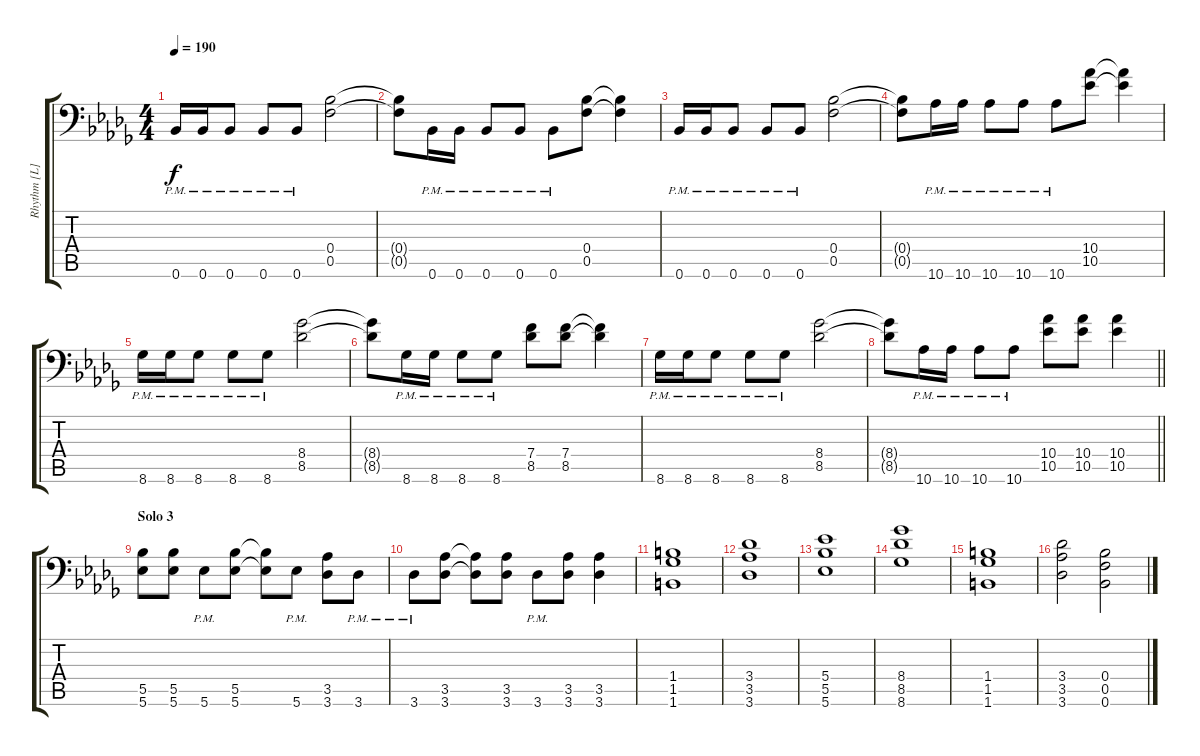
\track ("Rhythm [L]" "Rhythm [L]") {instrument distortionguitar}
\staff {score tabs}
\tuning (C4 G3 Eb3 Bb2 F2 Bb1) {hide}
\ts (4 4)
\tempo 190
\clef f4
\ks db
0.6{pm}.16{dy f} 0.6{pm}.16 0.6{pm}.8 0.6{pm}.8 0.6{pm}.8 (0.4 0.5).2 |
(0.4{t} 0.5{t}).8 0.6{pm}.16 0.6{pm}.16 0.6{pm}.8 0.6{pm}.8 0.6{pm}.8 (0.4 0.5).8 (0.4{t} 0.5{t}).4 |
0.6{pm}.16 0.6{pm}.16 0.6{pm}.8 0.6{pm}.8 0.6{pm}.8 (0.4 0.5).2 |
(0.4{t} 0.5{t}).8 10.6{pm}.16 10.6{pm}.16 10.6{pm}.8 10.6{pm}.8 10.6{pm}.8 (10.4 10.5).8 (10.4{t} 10.5{t}).4 |
8.6{pm}.16 8.6{pm}.16 8.6{pm}.8 8.6{pm}.8 8.6{pm}.8 (8.4 8.5).2 |
(8.4{t} 8.5{t}).8 8.6{pm}.16 8.6{pm}.16 8.6{pm}.8 8.6{pm}.8 (7.4 8.5).8 (7.4 8.5).8 (7.4{t} 8.5{t}).4 |
8.6{pm}.16 8.6{pm}.16 8.6{pm}.8 8.6{pm}.8 8.6{pm}.8 (8.4 8.5).2 |
\barLineRight lightlight
(8.4{t} 8.5{t}).8 10.6{pm}.16 10.6{pm}.16 10.6{pm}.8 10.6{pm}.8 (10.4 10.5).8 (10.4 10.5).8 (10.4 10.5).4 |
\section ("" "Solo 3")
(5.5 5.6).8 (5.5 5.6).8 5.6{pm}.8 (5.5 5.6).8 (5.5{t} 5.6{t}).8 5.6{pm}.8 (3.5 3.6).8 3.6{pm}.8 |
3.6{pm}.8 (3.5 3.6).8 (3.5{t} 3.6{t}).8 (3.5 3.6).8 3.6{pm}.8 (3.5 3.6).8 (3.5 3.6).4 |
(1.4 1.5 1.6).1 |
(3.4 3.5 3.6).1 |
(5.4 5.5 5.6).1 |
(8.4 8.5 8.6).1 |
(1.4 1.5 1.6).1 |
(3.4 3.5 3.6).2 (0.4 0.5 0.6).2
